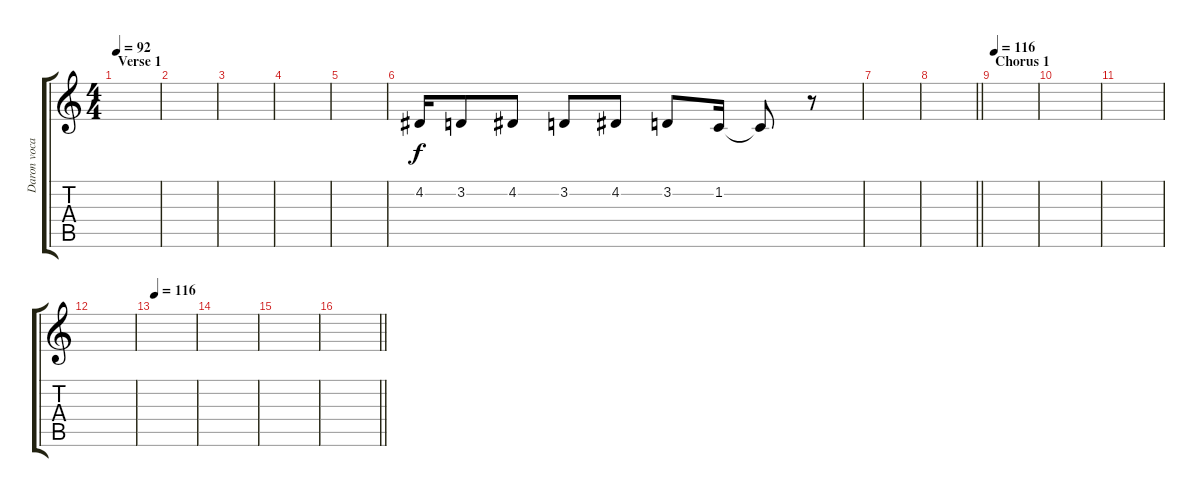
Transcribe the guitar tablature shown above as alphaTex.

\track ("Daron vocals" "Daron voca") {instrument tenorsax}
\staff {score tabs}
\tuning (E4 B3 G3 C3 A2 E2) {hide}
\ts (4 4)
\section ("" "Verse 1")
\tempo 92
\clef g2
\ks c
|
|
|
|
|
4.2.16 3.2.8 4.2.8 3.2.8 4.2.8 3.2.8 1.2.16 1.2{t}.8 r.8 |
|
\barLineRight lightlight
|
\section ("" "Chorus 1")
\tempo 116
|
|
|
|
\tempo 116
|
|
|
\barLineRight lightlight
